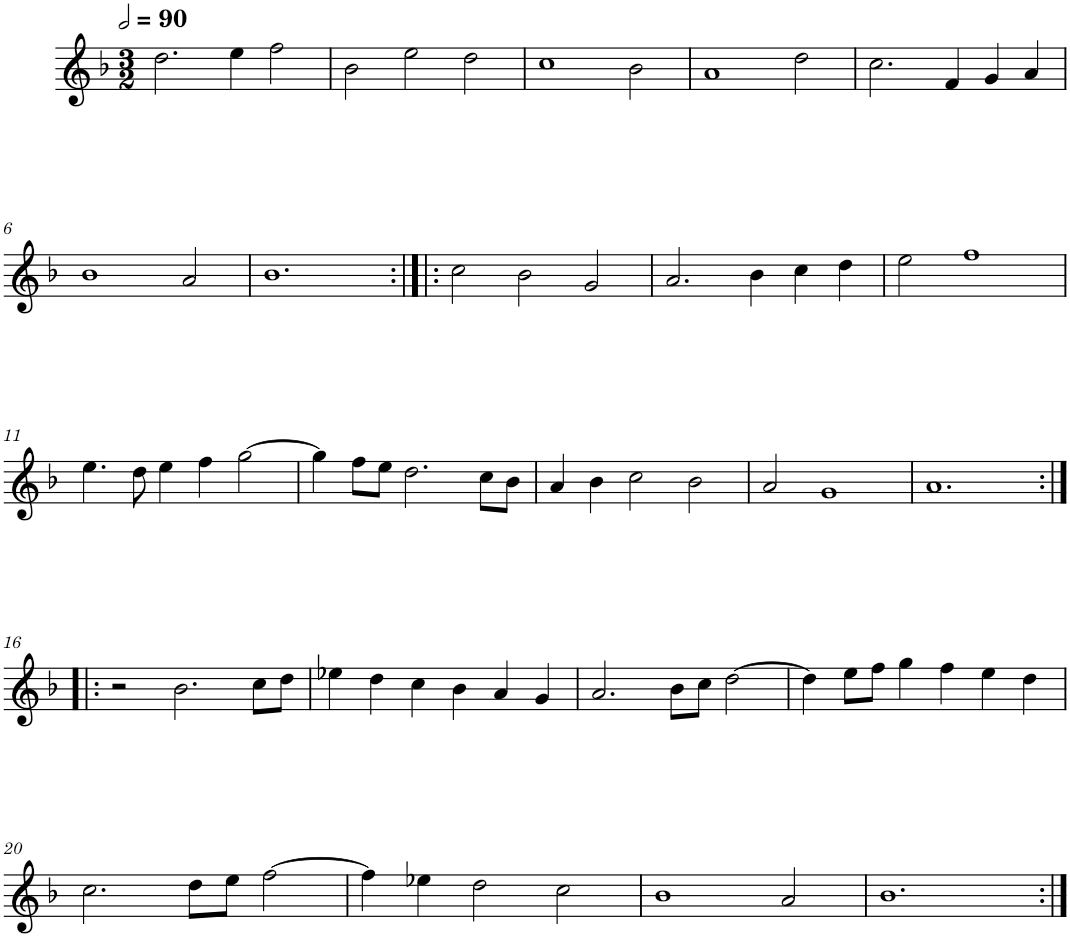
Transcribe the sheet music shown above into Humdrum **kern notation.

**kern
*part1
*staff1
*I"Cinq parties
*clefG2
*k[b-]
*M3/2
*MM180
=1
2.dd\
4ee\
2ff\
=2
2b-\
2ee\
2dd\
=3
1cc
2b-\
=4
1a
2dd\
=5
2.cc\
4f/
4g/
4a/
!!LO:LB:g=z
=6
1b-
2a/
=7
1.b-
=8:|!|:
2cc\
2b-\
2g/
=9
2.a/
4b-\
4cc\
4dd\
=10
2ee\
1ff
!!LO:LB:g=z
=11
4.ee\
8dd\
4ee\
4ff\
[2gg\
=12
4gg\]
8ff\L
8ee\J
2.dd\
8cc\L
8b-\J
=13
4a/
4b-\
2cc\
2b-\
=14
2a/
1g
=15
1.a
!!LO:LB:g=z
=16:|!|:
2r
2.b-\
8cc\L
8dd\J
=17
4ee-X\
4dd\
4cc\
4b-\
4a/
4g/
=18
2.a/
8b-\L
8cc\J
[2dd\
=19
4dd\]
8ee\L
8ff\J
4gg\
4ff\
4ee\
4dd\
!!LO:LB:g=z
=20
2.cc\
8dd\L
8ee\J
[2ff\
=21
4ff\]
4ee-X\
2dd\
2cc\
=22
1b-
2a/
=23
1.b-
=:|!
*-
